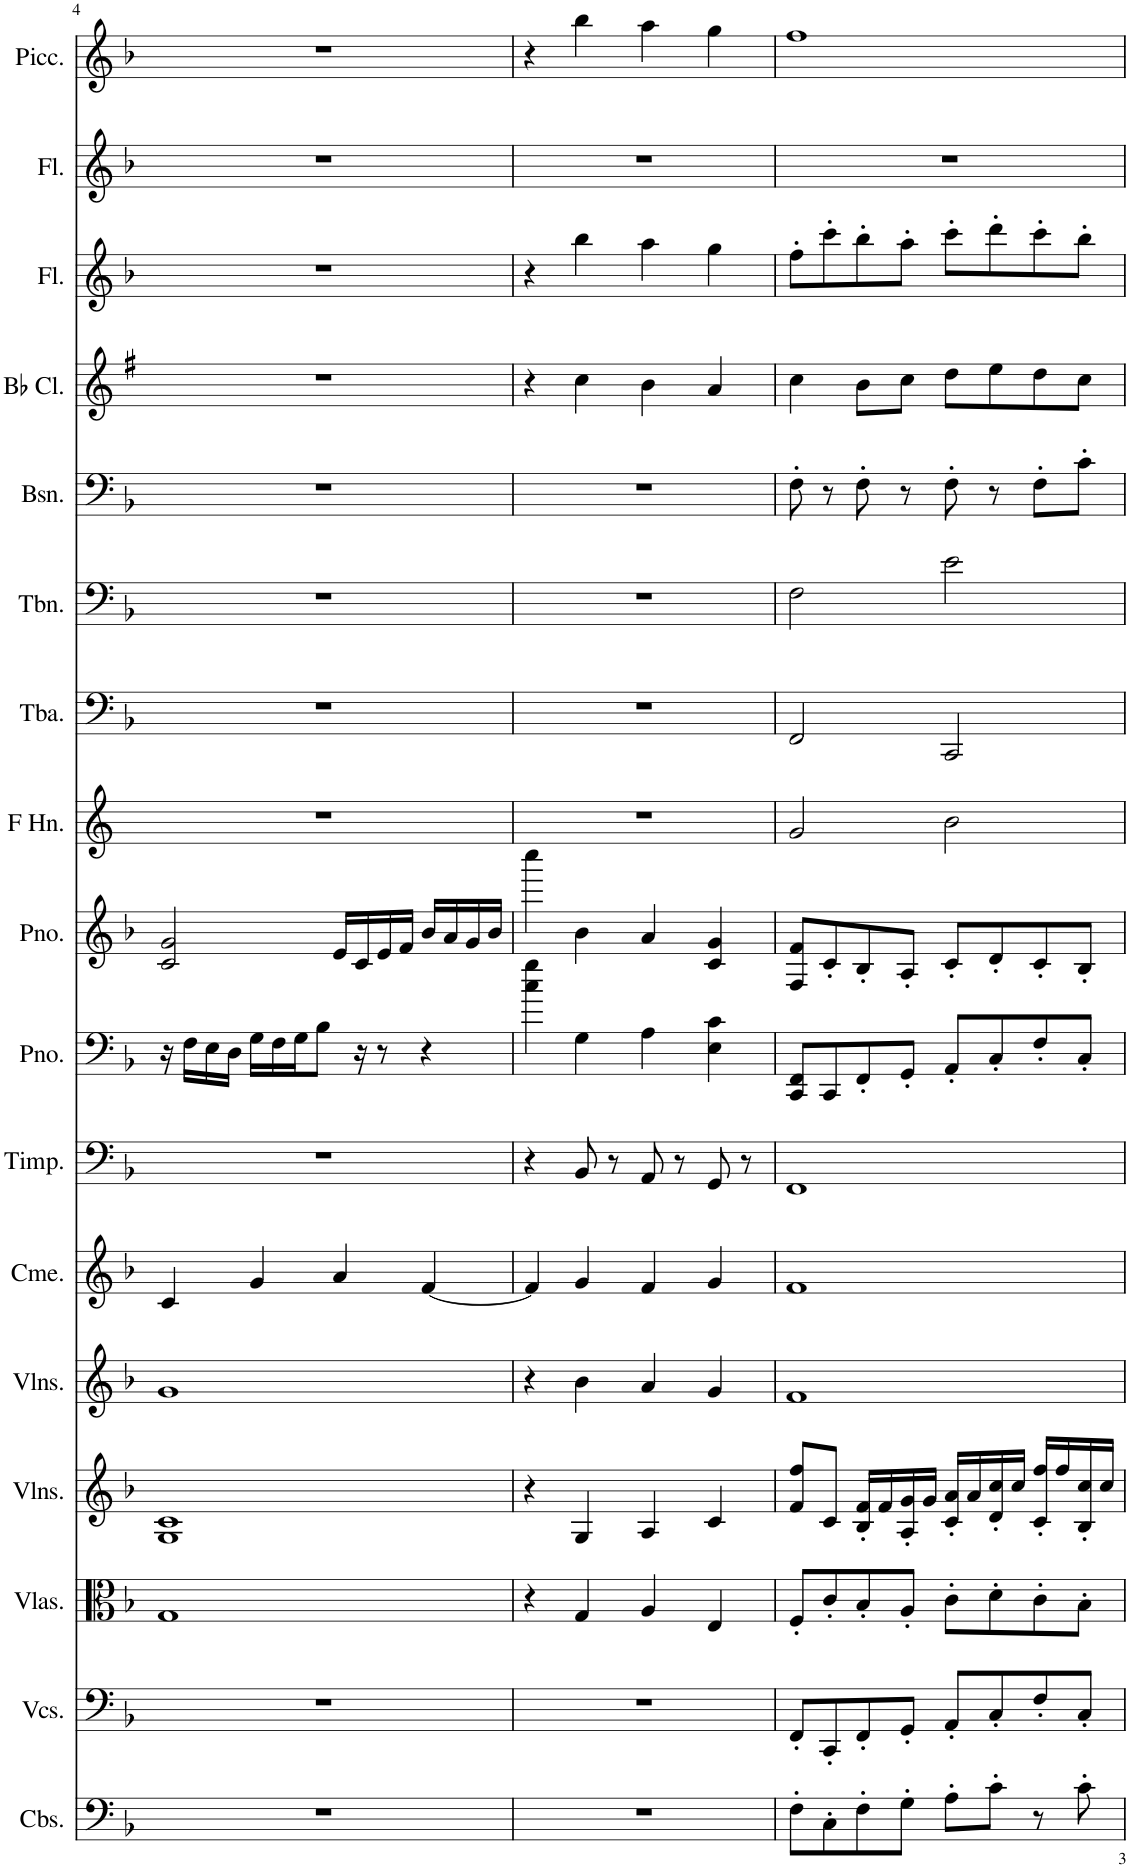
**kern	**kern	**kern	**kern	**kern	**kern	**kern	**kern	**kern	**kern	**kern	**kern	**kern	**kern	**kern	**kern	**kern
*part17	*part16	*part15	*part14	*part13	*part12	*part11	*part10	*part9	*part8	*part7	*part6	*part5	*part4	*part3	*part2	*part1
*staff17	*staff16	*staff15	*staff14	*staff13	*staff12	*staff11	*staff10	*staff9	*staff8	*staff7	*staff6	*staff5	*staff4	*staff3	*staff2	*staff1
*I"Contrabasses	*I"Violoncellos	*I"Violas	*I"Violins	*I"Violins	*I"Chimes	*I"Timpani	*I"Piano	*I"Piano	*I"Horn in F	*I"Tuba	*I"Trombone	*I"Bassoon	*I"Bb Clarinet	*I"Flute	*I"Flute	*I"Piccolo
*I'Cbs.	*I'Vcs.	*I'Vlas.	*I'Vlns.	*I'Vlns.	*I'Cme.	*I'Timp.	*I'Pno.	*I'Pno.	*	*I'Tba.	*I'Tbn.	*I'Bsn.	*I'Bb Cl.	*I'Fl.	*I'Fl.	*I'Picc.
!!LO:PB:g=z
*clefF4	*clefF4	*clefC3	*clefG2	*clefG2	*clefG2	*clefF4	*clefF4	*clefG2	*clefG2	*clefF4	*clefF4	*clefF4	*clefG2	*clefG2	*clefG2	*clefG2
*Trd7c12	*	*	*	*	*	*	*	*	*Trd4c7	*	*	*	*Trd1c2	*	*	*Trd-7c-12
*k[b-]	*k[b-]	*k[b-]	*k[b-]	*k[b-]	*k[b-]	*k[b-]	*k[b-]	*k[b-]	*k[]	*k[b-]	*k[b-]	*k[b-]	*k[f#]	*k[b-]	*k[b-]	*k[b-]
*M4/4	*M4/4	*M4/4	*M4/4	*M4/4	*M4/4	*M4/4	*M4/4	*M4/4	*M4/4	*M4/4	*M4/4	*M4/4	*M4/4	*M4/4	*M4/4	*M4/4
=4	=4	=4	=4	=4	=4	=4	=4	=4	=4	=4	=4	=4	=4	=4	=4	=4
1r	1r	1G	1G 1c	1g	4c/	1r	16r	2c/ 2g/	1r	1r	1r	1r	1r	1r	1r	1r
.	.	.	.	.	.	.	16F\LL	.	.	.	.	.	.	.	.	.
.	.	.	.	.	.	.	16E\	.	.	.	.	.	.	.	.	.
.	.	.	.	.	.	.	16D\JJ	.	.	.	.	.	.	.	.	.
.	.	.	.	.	4g/	.	16G\LL	.	.	.	.	.	.	.	.	.
.	.	.	.	.	.	.	16F\	.	.	.	.	.	.	.	.	.
.	.	.	.	.	.	.	16G\J	.	.	.	.	.	.	.	.	.
.	.	.	.	.	.	.	8B-\J	.	.	.	.	.	.	.	.	.
.	.	.	.	.	4a/	.	.	16e/LL	.	.	.	.	.	.	.	.
.	.	.	.	.	.	.	16r	16c/	.	.	.	.	.	.	.	.
.	.	.	.	.	.	.	8r	16e/	.	.	.	.	.	.	.	.
.	.	.	.	.	.	.	.	16f/JJ	.	.	.	.	.	.	.	.
.	.	.	.	.	[4f/	.	4r	16b-/LL	.	.	.	.	.	.	.	.
.	.	.	.	.	.	.	.	16a/	.	.	.	.	.	.	.	.
.	.	.	.	.	.	.	.	16g/	.	.	.	.	.	.	.	.
.	.	.	.	.	.	.	.	16b-/JJ	.	.	.	.	.	.	.	.
=5	=5	=5	=5	=5	=5	=5	=5	=5	=5	=5	=5	=5	=5	=5	=5	=5
1r	1r	4r	4r	4r	4f/]	4r	4cc\ 4gg\	4cccc\	1r	1r	1r	1r	4r	4r	1r	4r
.	.	4G/	4G/	4b-\	4g/	8BB-/	4G\	4b-\	.	.	.	.	4cc\	4bb-\	.	4bb-\
.	.	.	.	.	.	8r	.	.	.	.	.	.	.	.	.	.
.	.	4A/	4A/	4a/	4f/	8AA/	4A\	4a/	.	.	.	.	4b\	4aa\	.	4aa\
.	.	.	.	.	.	8r	.	.	.	.	.	.	.	.	.	.
.	.	4E/	4c/	4g/	4g/	8GG/	4E\ 4c\	4c/ 4g/	.	.	.	.	4a/	4gg\	.	4gg\
.	.	.	.	.	.	8r	.	.	.	.	.	.	.	.	.	.
=6	=6	=6	=6	=6	=6	=6	=6	=6	=6	=6	=6	=6	=6	=6	=6	=6
8F'\L	8FF'/L	8F'/L	8f/ 8ff/L	1f	1f	1FF	8CC/ 8FF/L	8F/ 8f/L	2g/	2FF/	2F\	8F'\	4cc\	8ff'\L	1r	1ff
8C'\	8CC'/	8c'/	8c/J	.	.	.	8CC/	8c'/	.	.	.	8r	.	8ccc'\	.	.
8F'\	8FF'/	8B-'/	16B-/' 16f/'LL	.	.	.	8FF'/	8B-'/	.	.	.	8F'\	8b\L	8bb-'\	.	.
.	.	.	16f/	.	.	.	.	.	.	.	.	.	.	.	.	.
8G'\J	8GG'/J	8A'/J	16A/' 16g/'	.	.	.	8GG'/J	8A'/J	.	.	.	8r	8cc\J	8aa'\J	.	.
.	.	.	16g/JJ	.	.	.	.	.	.	.	.	.	.	.	.	.
8A'\L	8AA'/L	8c'\L	16c/' 16a/'LL	.	.	.	8AA'/L	8c'/L	2b\	2CC/	2e\	8F'\	8dd\L	8ccc'\L	.	.
.	.	.	16a/	.	.	.	.	.	.	.	.	.	.	.	.	.
8c'\J	8C'/	8d'\	16d/' 16cc/'	.	.	.	8C'/	8d'/	.	.	.	8r	8ee\	8ddd'\	.	.
.	.	.	16cc/JJ	.	.	.	.	.	.	.	.	.	.	.	.	.
8r	8F'/	8c'\	16c/' 16ff/'LL	.	.	.	8F'/	8c'/	.	.	.	8F'\L	8dd\	8ccc'\	.	.
.	.	.	16ff/	.	.	.	.	.	.	.	.	.	.	.	.	.
8c'\	8C'/J	8B-'\J	16B-/' 16cc/'	.	.	.	8C'/J	8B-'/J	.	.	.	8c'\J	8cc\J	8bb-'\J	.	.
.	.	.	16cc/JJ	.	.	.	.	.	.	.	.	.	.	.	.	.
=	=	=	=	=	=	=	=	=	=	=	=	=	=	=	=	=
*-	*-	*-	*-	*-	*-	*-	*-	*-	*-	*-	*-	*-	*-	*-	*-	*-
